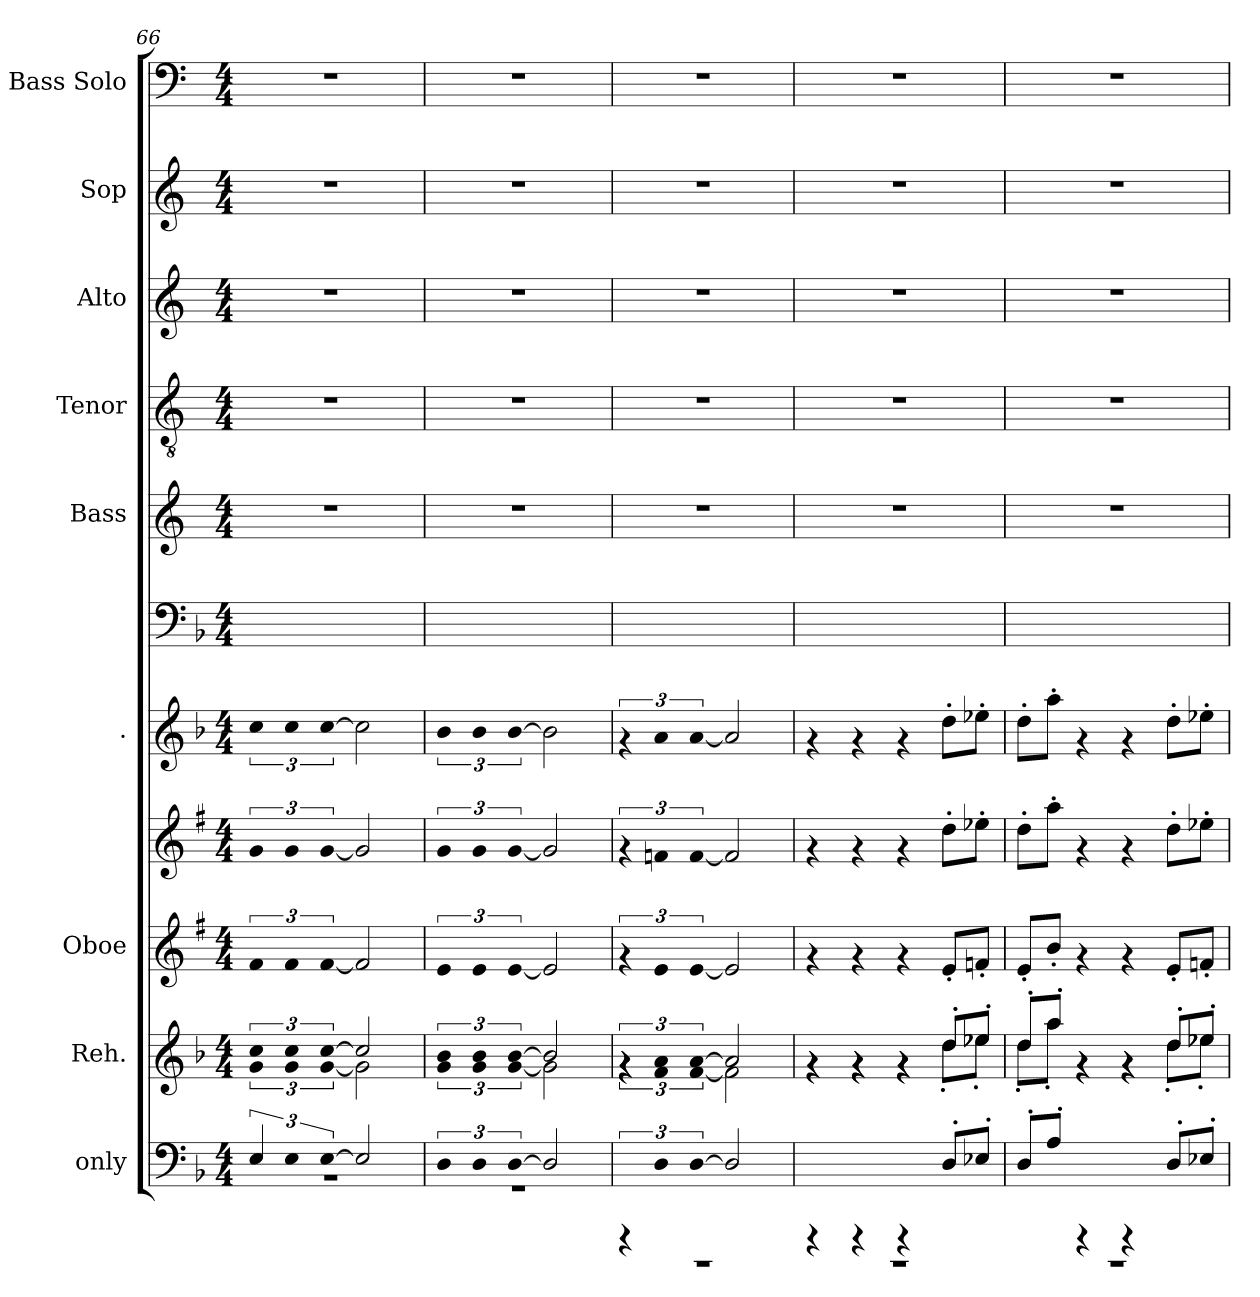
**kern	**kern	**kern	**kern	**kern	**kern	**kern	**kern	**kern	**kern	**kern
*part9	*part8	*part7	*part7	*part6	*part6	*part5	*part4	*part3	*part2	*part1
*staff11	*staff10	*staff9	*staff8	*staff7	*staff6	*staff5	*staff4	*staff3	*staff2	*staff1
*I"only	*I"Reh.	*I"Oboe	*	*I".	*	*I"Bass	*I"Tenor	*I"Alto	*I"Sop	*I"Bass Solo
*	*	*I'Ob	*	*	*	*	*	*	*	*
*clefF4	*clefG2	*clefG2	*clefG2	*clefG2	*clefF4	*clefG2	*clefGv2	*clefG2	*clefG2	*clefF4
*k[b-]	*k[b-]	*k[f#]	*k[f#]	*k[b-]	*k[b-]	*k[]	*k[]	*k[]	*k[]	*k[]
*F:	*F:	*G:	*G:	*F:	*F:	*C:	*C:	*C:	*C:	*C:
*M4/4	*M4/4	*M4/4	*M4/4	*M4/4	*M4/4	*M4/4	*M4/4	*M4/4	*M4/4	*M4/4
=66	=66	=66	=66	=66	=66	=66	=66	=66	=66	=66
*	*^	*	*	*	*	*	*	*	*	*
!LO:N:vis=4	!LO:N:vis=4	!LO:N:vis=4	!LO:N:vis=4	!LO:N:vis=4	!LO:N:vis=4	!	!	!	!	!	!
*^	*	*	*	*	*	*	*	*	*	*	*
6E/	1r	6cc/	6g\	6f#/	6g/	6cc\	1ryy	1r	1r	1r	1r	1r
!LO:N:vis=4	!	!LO:N:vis=4	!LO:N:vis=4	!LO:N:vis=4	!LO:N:vis=4	!LO:N:vis=4	!	!	!	!	!	!
6E/	.	6cc/	6g\	6f#/	6g/	6cc\	.	.	.	.	.	.
!LO:N:vis=4	!	!LO:N:vis=4	!LO:N:vis=4	!LO:N:vis=4	!LO:N:vis=4	!LO:N:vis=4	!	!	!	!	!	!
[<6E/	.	[<6cc/	[>6g\	[<6f#/	[<6g/	[>6cc\	.	.	.	.	.	.
2E/]	.	2cc/]	2g\]	2f#/]	2g/]	2cc\]	.	.	.	.	.	.
=67	=67	=67	=67	=67	=67	=67	=67	=67	=67	=67	=67	=67
!LO:N:vis=4	!	!LO:N:vis=4	!LO:N:vis=4	!LO:N:vis=4	!LO:N:vis=4	!LO:N:vis=4	!	!	!	!	!	!
6D/	1r	6b-/	6g\	6e/	6g/	6b-\	1ryy	1r	1r	1r	1r	1r
!LO:N:vis=4	!	!LO:N:vis=4	!LO:N:vis=4	!LO:N:vis=4	!LO:N:vis=4	!LO:N:vis=4	!	!	!	!	!	!
6D/	.	6b-/	6g\	6e/	6g/	6b-\	.	.	.	.	.	.
!LO:N:vis=4	!	!LO:N:vis=4	!LO:N:vis=4	!LO:N:vis=4	!LO:N:vis=4	!LO:N:vis=4	!	!	!	!	!	!
[<6D/	.	[<6b-/	[>6g\	[<6e/	[<6g/	[>6b-\	.	.	.	.	.	.
2D/]	.	2b-/]	2g\]	2e/]	2g/]	2b-\]	.	.	.	.	.	.
=68	=68	=68	=68	=68	=68	=68	=68	=68	=68	=68	=68	=68
!LO:N:vis=4	!	!LO:N:vis=4	!LO:N:vis=4	!LO:N:vis=4	!LO:N:vis=4	!LO:N:vis=4	!	!	!	!	!	!
6rCCC	1r	6rf	6rf	6rf	6rf	6rf	1ryy	1r	1r	1r	1r	1r
!LO:N:vis=4	!	!LO:N:vis=4	!LO:N:vis=4	!LO:N:vis=4	!LO:N:vis=4	!LO:N:vis=4	!	!	!	!	!	!
6D/	.	6a/	6f\	6e/	6f/	6a/	.	.	.	.	.	.
!LO:N:vis=4	!	!LO:N:vis=4	!LO:N:vis=4	!LO:N:vis=4	!LO:N:vis=4	!LO:N:vis=4	!	!	!	!	!	!
[<6D/	.	[<6a/	[>6f\	[<6e/	[<6f/	[<6a/	.	.	.	.	.	.
2D/]	.	2a/]	2f\]	2e/]	2f/]	2a/]	.	.	.	.	.	.
=69	=69	=69	=69	=69	=69	=69	=69	=69	=69	=69	=69	=69
4rCCC	1r	4rf	4rf	4rf	4rf	4rf	1ryy	1r	1r	1r	1r	1r
4rCCC	.	4rf	4rf	4rf	4rf	4rf	.	.	.	.	.	.
4rCCC	.	4rf	4rf	4rf	4rf	4rf	.	.	.	.	.	.
8D'</L	.	8dd'</L	8dd'>\L	8e'</L	8dd'>\L	8dd'>\L	.	.	.	.	.	.
8E-X'</J	.	8ee-X'</J	8ee-X'>\J	8fn'</J	8ee-X'>\J	8ee-X'>\J	.	.	.	.	.	.
=70	=70	=70	=70	=70	=70	=70	=70	=70	=70	=70	=70	=70
8D'</L	1r	8dd'</L	8dd'>\L	8e'</L	8dd'>\L	8dd'>\L	1ryy	1r	1r	1r	1r	1r
8A'</J	.	8aa'</J	8aa'>\J	8b'</J	8aa'>\J	8aa'>\J	.	.	.	.	.	.
4rCCC	.	4rf	4rf	4rf	4rf	4rf	.	.	.	.	.	.
4rCCC	.	4rf	4rf	4rf	4rf	4rf	.	.	.	.	.	.
8D'</L	.	8dd'</L	8dd'>\L	8e'</L	8dd'>\L	8dd'>\L	.	.	.	.	.	.
8E-X'</J	.	8ee-X'</J	8ee-X'>\J	8fn'</J	8ee-X'>\J	8ee-X'>\J	.	.	.	.	.	.
*v	*v	*	*	*	*	*	*	*	*	*	*	*
*	*v	*v	*	*	*	*	*	*	*	*	*
=	=	=	=	=	=	=	=	=	=	=
*-	*-	*-	*-	*-	*-	*-	*-	*-	*-	*-
